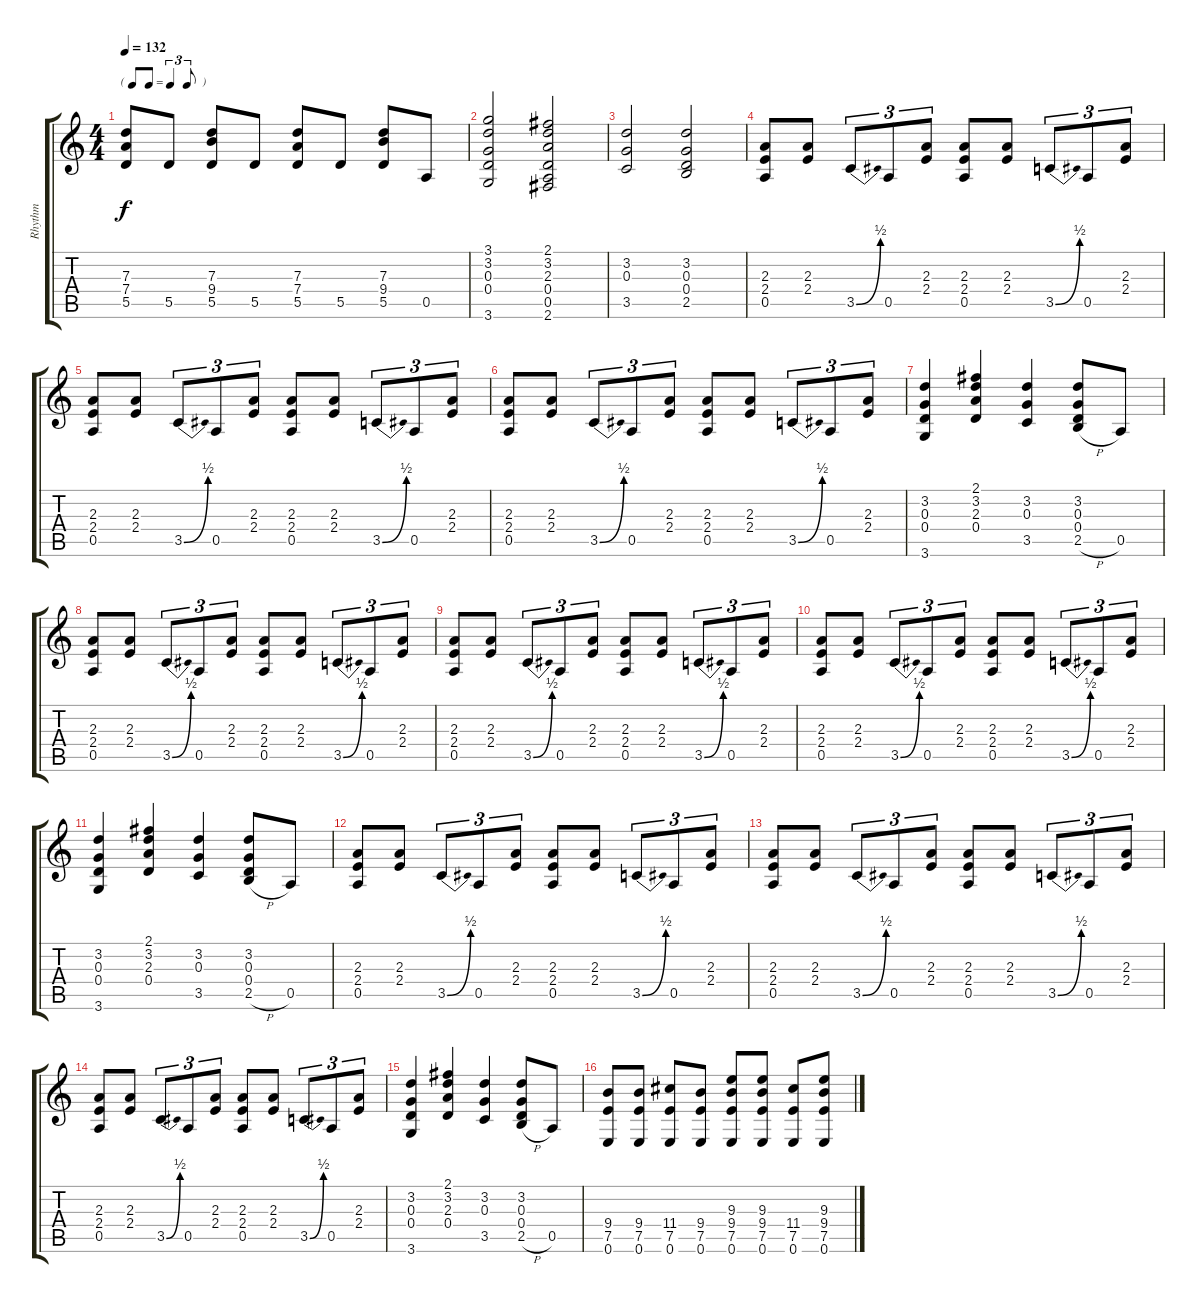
\track ("Rhythm" "Rhythm") {instrument overdrivenguitar}
\staff {score tabs}
\tuning (E4 B3 G3 D3 A2 E2) {hide}
\ts (4 4)
\tf triplet8th
\tempo 132
\clef g2
\ks c
(7.3 7.4 5.5).8{dy f} 5.5.8 (7.3 9.4 5.5).8 5.5.8 (7.3 7.4 5.5).8 5.5.8 (7.3 9.4 5.5).8 0.5.8 |
(3.1 3.2 0.3 0.4 3.6).2 (2.1 3.2 2.3 0.4 0.5 2.6).2 |
(3.2 0.3 3.5).2 (3.2 0.3 0.4 2.5).2 |
(2.3 2.4 0.5).8 (2.3 2.4).8 3.5{be (bend 0 0 60 2)}.8{tu (3 2)} 0.5.8{tu (3 2)} (2.3 2.4).8{tu (3 2)} (2.3 2.4 0.5).8 (2.3 2.4).8 3.5{be (bend 0 0 60 2)}.8{tu (3 2)} 0.5.8{tu (3 2)} (2.3 2.4).8{tu (3 2)} |
(2.3 2.4 0.5).8 (2.3 2.4).8 3.5{be (bend 0 0 60 2)}.8{tu (3 2)} 0.5.8{tu (3 2)} (2.3 2.4).8{tu (3 2)} (2.3 2.4 0.5).8 (2.3 2.4).8 3.5{be (bend 0 0 60 2)}.8{tu (3 2)} 0.5.8{tu (3 2)} (2.3 2.4).8{tu (3 2)} |
(2.3 2.4 0.5).8 (2.3 2.4).8 3.5{be (bend 0 0 60 2)}.8{tu (3 2)} 0.5.8{tu (3 2)} (2.3 2.4).8{tu (3 2)} (2.3 2.4 0.5).8 (2.3 2.4).8 3.5{be (bend 0 0 60 2)}.8{tu (3 2)} 0.5.8{tu (3 2)} (2.3 2.4).8{tu (3 2)} |
(3.2 0.3 0.4 3.6).4 (2.1 3.2 2.3 0.4).4 (3.2 0.3 3.5).4 (3.2 0.3 0.4 2.5{h}).8 0.5.8 |
(2.3 2.4 0.5).8 (2.3 2.4).8 3.5{be (bend 0 0 60 2)}.8{tu (3 2)} 0.5.8{tu (3 2)} (2.3 2.4).8{tu (3 2)} (2.3 2.4 0.5).8 (2.3 2.4).8 3.5{be (bend 0 0 60 2)}.8{tu (3 2)} 0.5.8{tu (3 2)} (2.3 2.4).8{tu (3 2)} |
(2.3 2.4 0.5).8 (2.3 2.4).8 3.5{be (bend 0 0 60 2)}.8{tu (3 2)} 0.5.8{tu (3 2)} (2.3 2.4).8{tu (3 2)} (2.3 2.4 0.5).8 (2.3 2.4).8 3.5{be (bend 0 0 60 2)}.8{tu (3 2)} 0.5.8{tu (3 2)} (2.3 2.4).8{tu (3 2)} |
(2.3 2.4 0.5).8 (2.3 2.4).8 3.5{be (bend 0 0 60 2)}.8{tu (3 2)} 0.5.8{tu (3 2)} (2.3 2.4).8{tu (3 2)} (2.3 2.4 0.5).8 (2.3 2.4).8 3.5{be (bend 0 0 60 2)}.8{tu (3 2)} 0.5.8{tu (3 2)} (2.3 2.4).8{tu (3 2)} |
(3.2 0.3 0.4 3.6).4 (2.1 3.2 2.3 0.4).4 (3.2 0.3 3.5).4 (3.2 0.3 0.4 2.5{h}).8 0.5.8 |
(2.3 2.4 0.5).8 (2.3 2.4).8 3.5{be (bend 0 0 60 2)}.8{tu (3 2)} 0.5.8{tu (3 2)} (2.3 2.4).8{tu (3 2)} (2.3 2.4 0.5).8 (2.3 2.4).8 3.5{be (bend 0 0 60 2)}.8{tu (3 2)} 0.5.8{tu (3 2)} (2.3 2.4).8{tu (3 2)} |
(2.3 2.4 0.5).8 (2.3 2.4).8 3.5{be (bend 0 0 60 2)}.8{tu (3 2)} 0.5.8{tu (3 2)} (2.3 2.4).8{tu (3 2)} (2.3 2.4 0.5).8 (2.3 2.4).8 3.5{be (bend 0 0 60 2)}.8{tu (3 2)} 0.5.8{tu (3 2)} (2.3 2.4).8{tu (3 2)} |
(2.3 2.4 0.5).8 (2.3 2.4).8 3.5{be (bend 0 0 60 2)}.8{tu (3 2)} 0.5.8{tu (3 2)} (2.3 2.4).8{tu (3 2)} (2.3 2.4 0.5).8 (2.3 2.4).8 3.5{be (bend 0 0 60 2)}.8{tu (3 2)} 0.5.8{tu (3 2)} (2.3 2.4).8{tu (3 2)} |
(3.2 0.3 0.4 3.6).4 (2.1 3.2 2.3 0.4).4 (3.2 0.3 3.5).4 (3.2 0.3 0.4 2.5{h}).8 0.5.8 |
(9.4 7.5 0.6).8 (9.4 7.5 0.6).8 (11.4 7.5 0.6).8 (9.4 7.5 0.6).8 (9.3 9.4 7.5 0.6).8 (9.3 9.4 7.5 0.6).8 (11.4 7.5 0.6).8 (9.3 9.4 7.5 0.6).8
